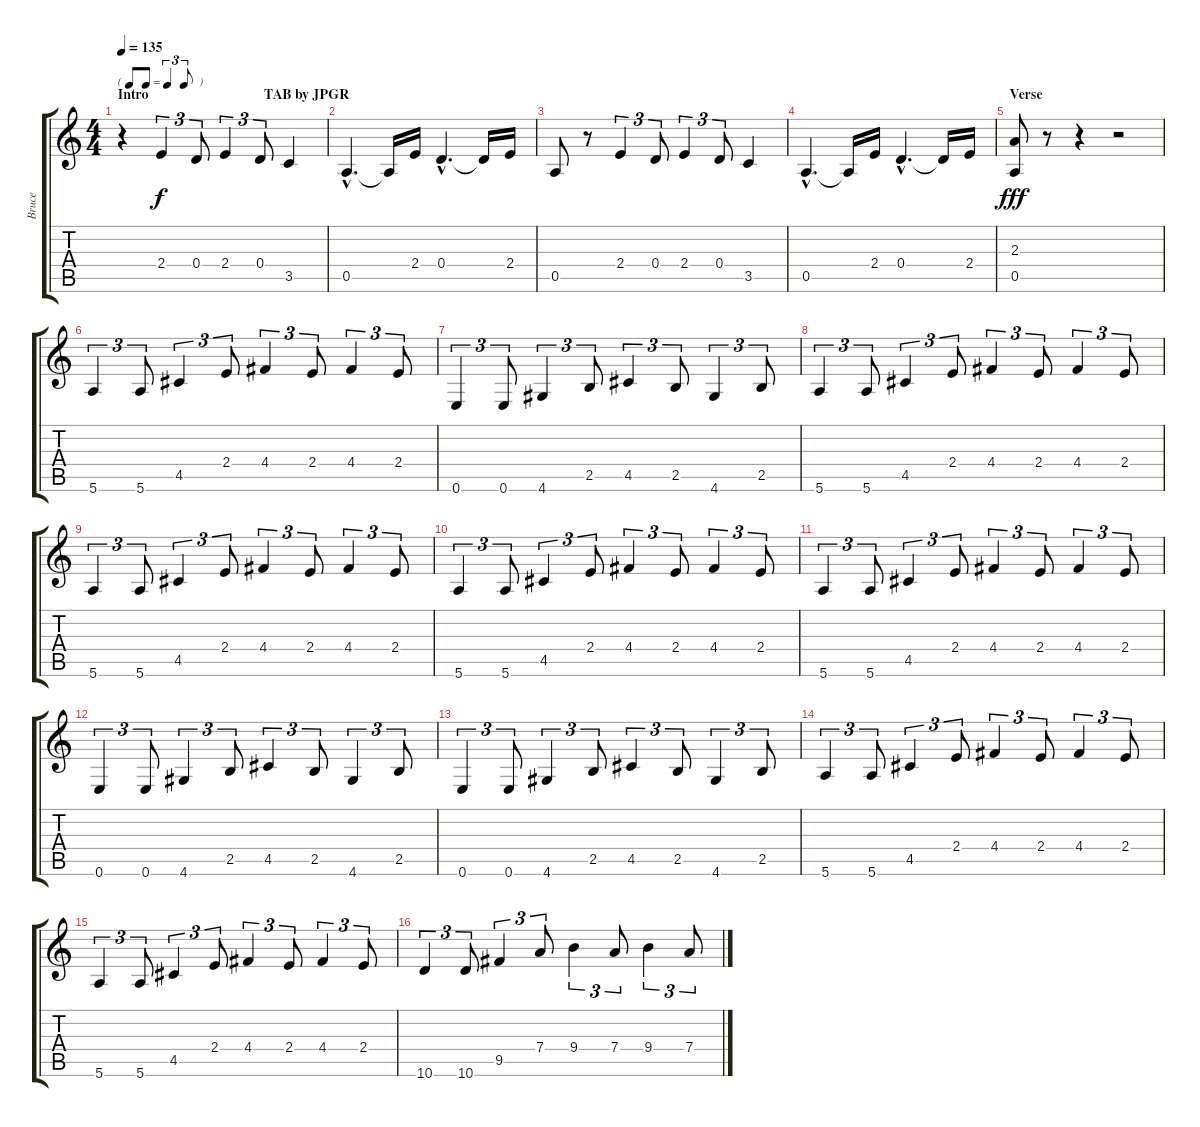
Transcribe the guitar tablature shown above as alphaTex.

\track ("Bruce" "Bruce") {instrument electricguitarmuted}
\staff {score tabs}
\tuning (E4 B3 G3 D3 A2 E2) {hide}
\ts (4 4)
\tf triplet8th
\section ("" "Intro                                 TAB by JPGR")
\tempo 135
\clef g2
\ks c
r.4{dy f instrument electricguitarmuted} 2.4.4{tu (3 2)} 0.4.8{tu (3 2)} 2.4.4{tu (3 2)} 0.4.8{tu (3 2)} 3.5.4 |
0.5{hac}.4{d} 0.5{t}.16 2.4.16 0.4{hac}.4{d} 0.4{t}.16 2.4.16 |
0.5.8 r.8 2.4.4{tu (3 2)} 0.4.8{tu (3 2)} 2.4.4{tu (3 2)} 0.4.8{tu (3 2)} 3.5.4 |
0.5{hac}.4{d} 0.5{t}.16 2.4.16 0.4{hac}.4{d} 0.4{t}.16 2.4.16 |
\section ("" "Verse")
(2.3 0.5).8{dy fff} r.8 r.4 r.2 |
5.6.4{tu (3 2)} 5.6.8{tu (3 2)} 4.5.4{tu (3 2)} 2.4.8{tu (3 2)} 4.4.4{tu (3 2)} 2.4.8{tu (3 2)} 4.4.4{tu (3 2)} 2.4.8{tu (3 2)} |
0.6.4{tu (3 2)} 0.6.8{tu (3 2)} 4.6.4{tu (3 2)} 2.5.8{tu (3 2)} 4.5.4{tu (3 2)} 2.5.8{tu (3 2)} 4.6.4{tu (3 2)} 2.5.8{tu (3 2)} |
5.6.4{tu (3 2)} 5.6.8{tu (3 2)} 4.5.4{tu (3 2)} 2.4.8{tu (3 2)} 4.4.4{tu (3 2)} 2.4.8{tu (3 2)} 4.4.4{tu (3 2)} 2.4.8{tu (3 2)} |
5.6.4{tu (3 2)} 5.6.8{tu (3 2)} 4.5.4{tu (3 2)} 2.4.8{tu (3 2)} 4.4.4{tu (3 2)} 2.4.8{tu (3 2)} 4.4.4{tu (3 2)} 2.4.8{tu (3 2)} |
5.6.4{tu (3 2)} 5.6.8{tu (3 2)} 4.5.4{tu (3 2)} 2.4.8{tu (3 2)} 4.4.4{tu (3 2)} 2.4.8{tu (3 2)} 4.4.4{tu (3 2)} 2.4.8{tu (3 2)} |
5.6.4{tu (3 2)} 5.6.8{tu (3 2)} 4.5.4{tu (3 2)} 2.4.8{tu (3 2)} 4.4.4{tu (3 2)} 2.4.8{tu (3 2)} 4.4.4{tu (3 2)} 2.4.8{tu (3 2)} |
0.6.4{tu (3 2)} 0.6.8{tu (3 2)} 4.6.4{tu (3 2)} 2.5.8{tu (3 2)} 4.5.4{tu (3 2)} 2.5.8{tu (3 2)} 4.6.4{tu (3 2)} 2.5.8{tu (3 2)} |
0.6.4{tu (3 2)} 0.6.8{tu (3 2)} 4.6.4{tu (3 2)} 2.5.8{tu (3 2)} 4.5.4{tu (3 2)} 2.5.8{tu (3 2)} 4.6.4{tu (3 2)} 2.5.8{tu (3 2)} |
5.6.4{tu (3 2)} 5.6.8{tu (3 2)} 4.5.4{tu (3 2)} 2.4.8{tu (3 2)} 4.4.4{tu (3 2)} 2.4.8{tu (3 2)} 4.4.4{tu (3 2)} 2.4.8{tu (3 2)} |
5.6.4{tu (3 2)} 5.6.8{tu (3 2)} 4.5.4{tu (3 2)} 2.4.8{tu (3 2)} 4.4.4{tu (3 2)} 2.4.8{tu (3 2)} 4.4.4{tu (3 2)} 2.4.8{tu (3 2)} |
10.6.4{tu (3 2)} 10.6.8{tu (3 2)} 9.5.4{tu (3 2)} 7.4.8{tu (3 2)} 9.4.4{tu (3 2)} 7.4.8{tu (3 2)} 9.4.4{tu (3 2)} 7.4.8{tu (3 2)}
